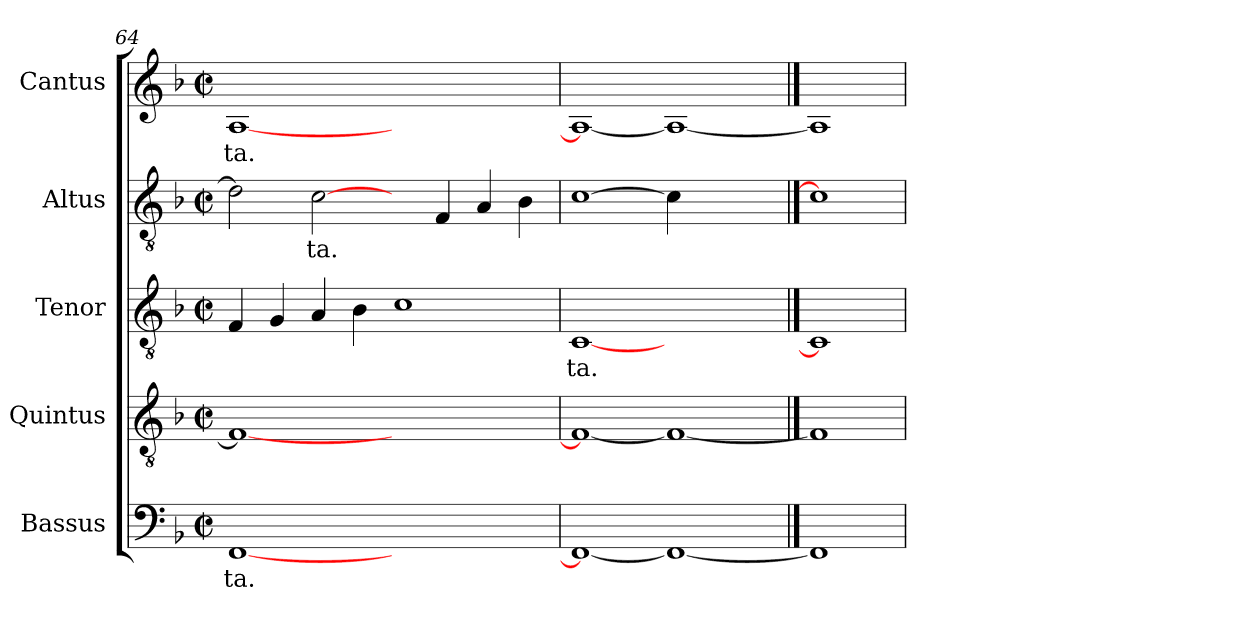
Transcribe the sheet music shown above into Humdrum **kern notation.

**kern	**text	**kern	**text	**kern	**text	**kern	**text	**kern	**text
*part5	*part5	*part4	*part4	*part3	*part3	*part2	*part2	*part1	*part1
*staff5	*staff5	*staff4	*staff4	*staff3	*staff3	*staff2	*staff2	*staff1	*staff1
*I"Bassus	*	*I"Quintus	*	*I"Tenor	*	*I"Altus	*	*I"Cantus	*
*clefF4	*	*clefGv2	*	*clefGv2	*	*clefGv2	*	*clefG2	*
*k[b-]	*	*k[b-]	*	*k[b-]	*	*k[b-]	*	*k[b-]	*
*F:	*	*F:	*	*F:	*	*F:	*	*F:	*
*M2/2	*	*M2/2	*	*M2/2	*	*M2/2	*	*M2/2	*
*met(c|)	*	*met(c|)	*	*met(c|)	*	*met(c|)	*	*met(c|)	*
=64	=64	=64	=64	=64	=64	=64	=64	=64	=64
!	!LO:LY:b	!	!LO:LY:b	!	!LO:LY:b:cj	!	!LO:LY:b	!	!LO:LY:b:cj
[<1FF	ta.	1F_<	.	4F/	--	2d\]	.	[<1A	-ta.
!	!	!	!	!	!LO:LY:b:cj	!	!	!	!
.	.	.	.	4G/	--	.	.	.	.
!	!	!	!	!	!LO:LY:b:cj	!	!LO:LY:b	!	!
.	.	.	.	4A/	--	[2c\	ta.	.	.
!	!	!	!	!	!LO:LY:b:cj	!	!	!	!
.	.	.	.	4B-\	--	.	.	.	.
!	!	!	!	!	!LO:LY:b:cj	!	!	!	!
1ryy	.	1ryy	.	1c	--	4ryy	.	1ryy	.
!	!	!	!	!	!	!	!LO:LY:b	!	!
.	.	.	.	.	.	4F/	.	.	.
!	!	!	!	!	!	!	!LO:LY:b	!	!
.	.	.	.	.	.	4A/	.	.	.
!	!	!	!	!	!	!	!LO:LY:b	!	!
.	.	.	.	.	.	4B-\	.	.	.
=65	=65	=65	=65	=65	=65	=65	=65	=65	=65
!	!LO:LY:b	!	!LO:LY:b	!	!LO:LY:b:cj	!	!LO:LY:b	!	!LO:LY:b:cj
1FF_	.	1F_	.	[1C	-ta.	[1c	.	1A_	.
1FF_	.	1F_	.	1ryy	.	4c\]	.	1A_	.
.	.	.	.	.	.	2.ryy	.	.	.
==66	==66	==66	==66	==66	==66	==66	==66	==66	==66
1FF]	.	1F]	.	1C]	.	1c]	.	1A]	.
=	=	=	=	=	=	=	=	=	=
*-	*-	*-	*-	*-	*-	*-	*-	*-	*-
